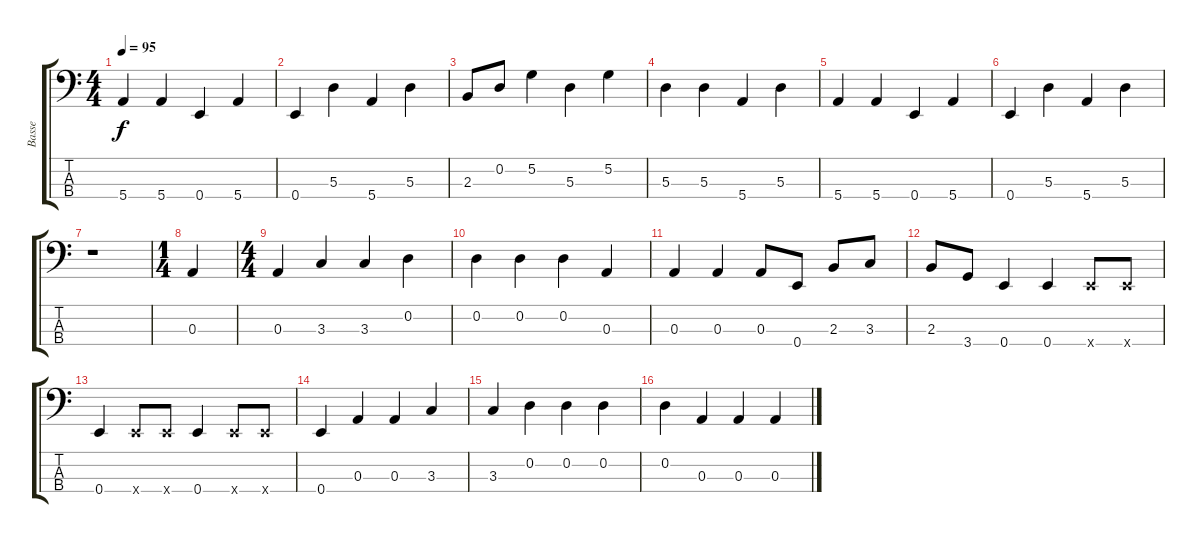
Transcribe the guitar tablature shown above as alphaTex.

\track ("Basse" "Basse") {instrument electricbassfinger}
\staff {score tabs}
\tuning (G2 D2 A1 E1) {hide}
\ts (4 4)
\tempo 95
\clef f4
\ks c
5.4.4{dy f} 5.4.4 0.4.4 5.4.4 |
0.4.4 5.3.4 5.4.4 5.3.4 |
2.3.8 0.2.8 5.2.4 5.3.4 5.2.4 |
5.3.4 5.3.4 5.4.4 5.3.4 |
5.4.4 5.4.4 0.4.4 5.4.4 |
0.4.4 5.3.4 5.4.4 5.3.4 |
r.1 |
\ts (1 4)
0.3.4 |
\ts (4 4)
0.3.4 3.3.4 3.3.4 0.2.4 |
0.2.4 0.2.4 0.2.4 0.3.4 |
0.3.4 0.3.4 0.3.8 0.4.8 2.3.8 3.3.8 |
2.3.8 3.4.8 0.4.4 0.4.4 0.4{x}.8 0.4{x}.8 |
0.4.4 0.4{x}.8 0.4{x}.8 0.4.4 0.4{x}.8 0.4{x}.8 |
0.4.4 0.3.4 0.3.4 3.3.4 |
3.3.4 0.2.4 0.2.4 0.2.4 |
0.2.4 0.3.4 0.3.4 0.3.4
